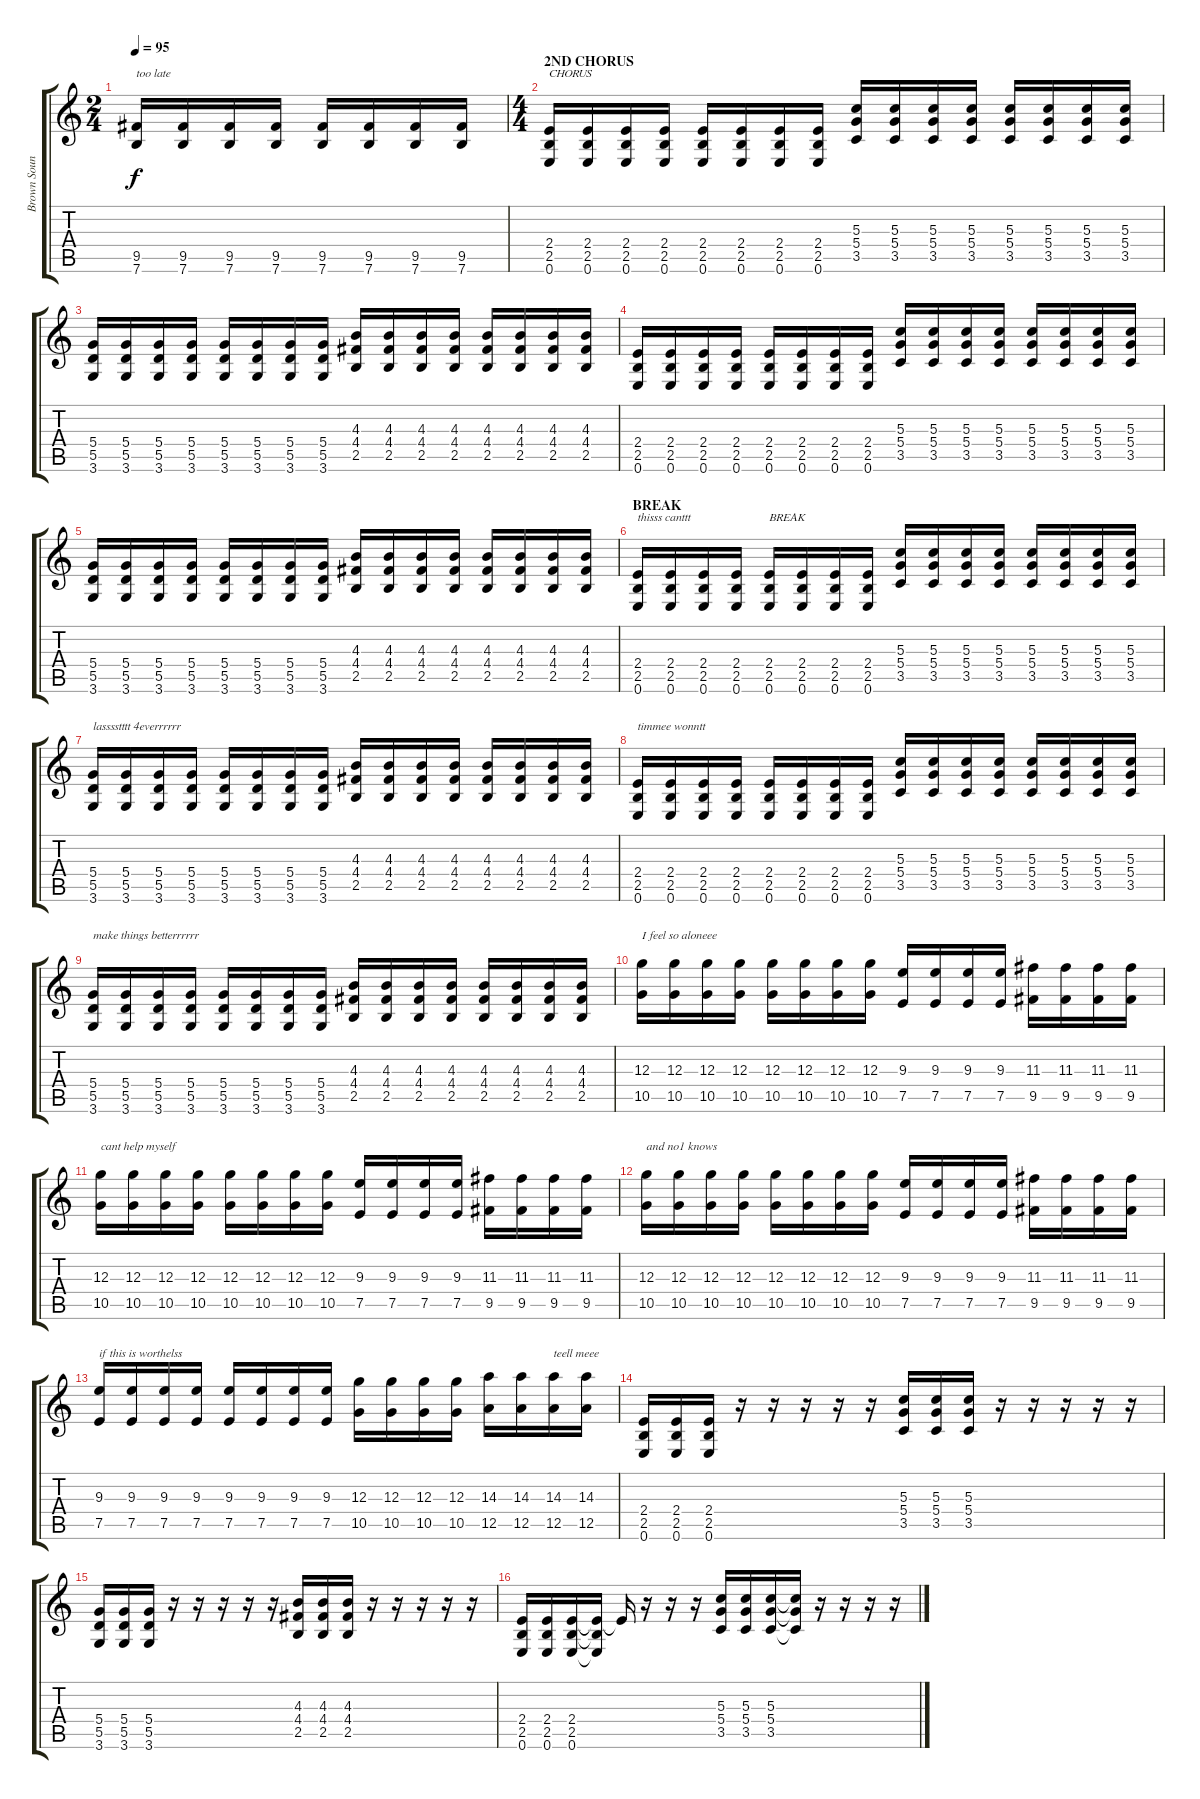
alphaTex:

\track ("Brown Sound" "Brown Soun") {instrument distortionguitar}
\staff {score tabs}
\tuning (E4 B3 G3 D3 A2 E2) {hide}
\ts (2 4)
\tempo 95
\clef g2
\ks c
(9.5 7.6).16{txt "too late" dy f} (9.5 7.6).16 (9.5 7.6).16 (9.5 7.6).16 (9.5 7.6).16 (9.5 7.6).16 (9.5 7.6).16 (9.5 7.6).16 |
\ts (4 4)
\section ("" "2ND CHORUS")
(2.4 2.5 0.6).16{txt "CHORUS"} (2.4 2.5 0.6).16 (2.4 2.5 0.6).16 (2.4 2.5 0.6).16 (2.4 2.5 0.6).16 (2.4 2.5 0.6).16 (2.4 2.5 0.6).16 (2.4 2.5 0.6).16 (5.3 5.4 3.5).16 (5.3 5.4 3.5).16 (5.3 5.4 3.5).16 (5.3 5.4 3.5).16 (5.3 5.4 3.5).16 (5.3 5.4 3.5).16 (5.3 5.4 3.5).16 (5.3 5.4 3.5).16 |
(5.4 5.5 3.6).16 (5.4 5.5 3.6).16 (5.4 5.5 3.6).16 (5.4 5.5 3.6).16 (5.4 5.5 3.6).16 (5.4 5.5 3.6).16 (5.4 5.5 3.6).16 (5.4 5.5 3.6).16 (4.3 4.4 2.5).16 (4.3 4.4 2.5).16 (4.3 4.4 2.5).16 (4.3 4.4 2.5).16 (4.3 4.4 2.5).16 (4.3 4.4 2.5).16 (4.3 4.4 2.5).16 (4.3 4.4 2.5).16 |
(2.4 2.5 0.6).16 (2.4 2.5 0.6).16 (2.4 2.5 0.6).16 (2.4 2.5 0.6).16 (2.4 2.5 0.6).16 (2.4 2.5 0.6).16 (2.4 2.5 0.6).16 (2.4 2.5 0.6).16 (5.3 5.4 3.5).16 (5.3 5.4 3.5).16 (5.3 5.4 3.5).16 (5.3 5.4 3.5).16 (5.3 5.4 3.5).16 (5.3 5.4 3.5).16 (5.3 5.4 3.5).16 (5.3 5.4 3.5).16 |
(5.4 5.5 3.6).16 (5.4 5.5 3.6).16 (5.4 5.5 3.6).16 (5.4 5.5 3.6).16 (5.4 5.5 3.6).16 (5.4 5.5 3.6).16 (5.4 5.5 3.6).16 (5.4 5.5 3.6).16 (4.3 4.4 2.5).16 (4.3 4.4 2.5).16 (4.3 4.4 2.5).16 (4.3 4.4 2.5).16 (4.3 4.4 2.5).16 (4.3 4.4 2.5).16 (4.3 4.4 2.5).16 (4.3 4.4 2.5).16 |
\section ("" "BREAK")
(2.4 2.5 0.6).16{txt "thisss canttt "} (2.4 2.5 0.6).16 (2.4 2.5 0.6).16 (2.4 2.5 0.6).16 (2.4 2.5 0.6).16{txt "BREAK"} (2.4 2.5 0.6).16 (2.4 2.5 0.6).16 (2.4 2.5 0.6).16 (5.3 5.4 3.5).16 (5.3 5.4 3.5).16 (5.3 5.4 3.5).16 (5.3 5.4 3.5).16 (5.3 5.4 3.5).16 (5.3 5.4 3.5).16 (5.3 5.4 3.5).16 (5.3 5.4 3.5).16 |
(5.4 5.5 3.6).16{txt "lasssstttt 4everrrrrr "} (5.4 5.5 3.6).16 (5.4 5.5 3.6).16 (5.4 5.5 3.6).16 (5.4 5.5 3.6).16 (5.4 5.5 3.6).16 (5.4 5.5 3.6).16 (5.4 5.5 3.6).16 (4.3 4.4 2.5).16 (4.3 4.4 2.5).16 (4.3 4.4 2.5).16 (4.3 4.4 2.5).16 (4.3 4.4 2.5).16 (4.3 4.4 2.5).16 (4.3 4.4 2.5).16 (4.3 4.4 2.5).16 |
(2.4 2.5 0.6).16{txt "timmee wonntt "} (2.4 2.5 0.6).16 (2.4 2.5 0.6).16 (2.4 2.5 0.6).16 (2.4 2.5 0.6).16 (2.4 2.5 0.6).16 (2.4 2.5 0.6).16 (2.4 2.5 0.6).16 (5.3 5.4 3.5).16 (5.3 5.4 3.5).16 (5.3 5.4 3.5).16 (5.3 5.4 3.5).16 (5.3 5.4 3.5).16 (5.3 5.4 3.5).16 (5.3 5.4 3.5).16 (5.3 5.4 3.5).16 |
(5.4 5.5 3.6).16{txt "make things betterrrrrr"} (5.4 5.5 3.6).16 (5.4 5.5 3.6).16 (5.4 5.5 3.6).16 (5.4 5.5 3.6).16 (5.4 5.5 3.6).16 (5.4 5.5 3.6).16 (5.4 5.5 3.6).16 (4.3 4.4 2.5).16 (4.3 4.4 2.5).16 (4.3 4.4 2.5).16 (4.3 4.4 2.5).16 (4.3 4.4 2.5).16 (4.3 4.4 2.5).16 (4.3 4.4 2.5).16 (4.3 4.4 2.5).16 |
(12.3 10.5).16{txt "I feel so aloneee "} (12.3 10.5).16 (12.3 10.5).16 (12.3 10.5).16 (12.3 10.5).16 (12.3 10.5).16 (12.3 10.5).16 (12.3 10.5).16 (9.3 7.5).16 (9.3 7.5).16 (9.3 7.5).16 (9.3 7.5).16 (11.3 9.5).16 (11.3 9.5).16 (11.3 9.5).16 (11.3 9.5).16 |
(12.3 10.5).16{txt "cant help myself"} (12.3 10.5).16 (12.3 10.5).16 (12.3 10.5).16 (12.3 10.5).16 (12.3 10.5).16 (12.3 10.5).16 (12.3 10.5).16 (9.3 7.5).16 (9.3 7.5).16 (9.3 7.5).16 (9.3 7.5).16 (11.3 9.5).16 (11.3 9.5).16 (11.3 9.5).16 (11.3 9.5).16 |
(12.3 10.5).16{txt "and no1 knows"} (12.3 10.5).16 (12.3 10.5).16 (12.3 10.5).16 (12.3 10.5).16 (12.3 10.5).16 (12.3 10.5).16 (12.3 10.5).16 (9.3 7.5).16 (9.3 7.5).16 (9.3 7.5).16 (9.3 7.5).16 (11.3 9.5).16 (11.3 9.5).16 (11.3 9.5).16 (11.3 9.5).16 |
(9.3 7.5).16{txt "if this is worthelss"} (9.3 7.5).16 (9.3 7.5).16 (9.3 7.5).16 (9.3 7.5).16 (9.3 7.5).16 (9.3 7.5).16 (9.3 7.5).16 (12.3 10.5).16 (12.3 10.5).16 (12.3 10.5).16 (12.3 10.5).16 (14.3 12.5).16 (14.3 12.5).16 (14.3 12.5).16{txt "teell meee"} (14.3 12.5).16 |
(2.4 2.5 0.6).16 (2.4 2.5 0.6).16 (2.4 2.5 0.6).16 r.16 r.16 r.16 r.16 r.16 (5.3 5.4 3.5).16 (5.3 5.4 3.5).16 (5.3 5.4 3.5).16 r.16 r.16 r.16 r.16 r.16 |
(5.4 5.5 3.6).16 (5.4 5.5 3.6).16 (5.4 5.5 3.6).16 r.16 r.16 r.16 r.16 r.16 (4.3 4.4 2.5).16 (4.3 4.4 2.5).16 (4.3 4.4 2.5).16 r.16 r.16 r.16 r.16 r.16 |
(2.4 2.5 0.6).16{volume 13} (2.4 2.5 0.6).16 (2.4 2.5 0.6).16 (2.4{t} 2.5{t} 0.6{t}).16 2.4{t}.16 r.16 r.16 r.16 (5.3 5.4 3.5).16 (5.3 5.4 3.5).16 (5.3 5.4 3.5).16 (5.3{t} 5.4{t} 3.5{t}).16 r.16 r.16 r.16 r.16
